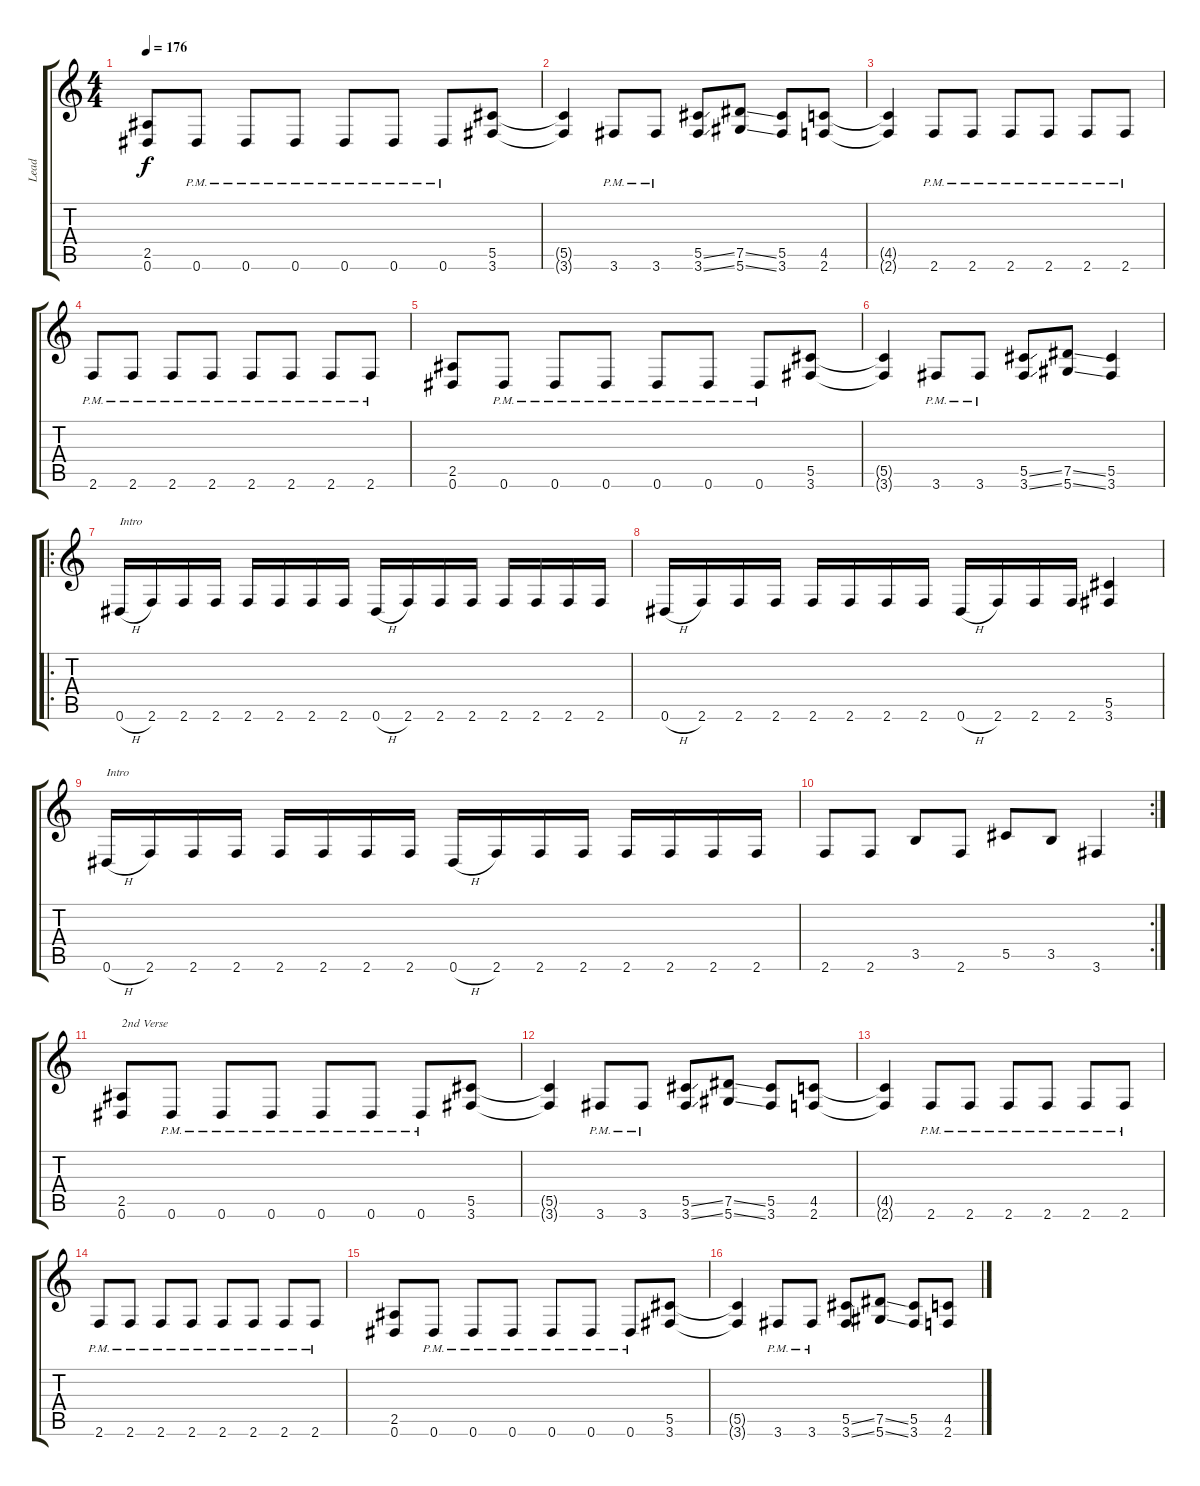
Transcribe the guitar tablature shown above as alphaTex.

\track ("Lead" "Lead") {instrument distortionguitar}
\staff {score tabs}
\tuning (Eb4 Bb3 Gb3 Db3 Ab2 Eb2) {hide}
\ts (4 4)
\tempo 176
\clef g2
\ks c
(2.5 0.6).8{dy f} 0.6{pm}.8 0.6{pm}.8 0.6{pm}.8 0.6{pm}.8 0.6{pm}.8 0.6{pm}.8 (5.5 3.6).8 |
(5.5{t} 3.6{t}).4 3.6{pm}.8 3.6{pm}.8 (5.5{ss} 3.6{ss}).8 (7.5{ss} 5.6{ss}).8 (5.5 3.6).8 (4.5 2.6).8 |
(4.5{t} 2.6{t}).4 2.6{pm}.8 2.6{pm}.8 2.6{pm}.8 2.6{pm}.8 2.6{pm}.8 2.6{pm}.8 |
2.6{pm}.8 2.6{pm}.8 2.6{pm}.8 2.6{pm}.8 2.6{pm}.8 2.6{pm}.8 2.6{pm}.8 2.6{pm}.8 |
(2.5 0.6).8 0.6{pm}.8 0.6{pm}.8 0.6{pm}.8 0.6{pm}.8 0.6{pm}.8 0.6{pm}.8 (5.5 3.6).8 |
(5.5{t} 3.6{t}).4 3.6{pm}.8 3.6{pm}.8 (5.5{ss} 3.6{ss}).8 (7.5{ss} 5.6{ss}).8 (5.5 3.6).4 |
\ro
0.6{h}.16{txt "Intro"} 2.6.16 2.6.16 2.6.16 2.6.16 2.6.16 2.6.16 2.6.16 0.6{h}.16 2.6.16 2.6.16 2.6.16 2.6.16 2.6.16 2.6.16 2.6.16 |
0.6{h}.16 2.6.16 2.6.16 2.6.16 2.6.16 2.6.16 2.6.16 2.6.16 0.6{h}.16 2.6.16 2.6.16 2.6.16 (5.5 3.6).4 |
0.6{h}.16{txt "Intro"} 2.6.16 2.6.16 2.6.16 2.6.16 2.6.16 2.6.16 2.6.16 0.6{h}.16 2.6.16 2.6.16 2.6.16 2.6.16 2.6.16 2.6.16 2.6.16 |
\rc 2
2.6.8 2.6.8 3.5.8 2.6.8 5.5.8 3.5.8 3.6.4 |
(2.5 0.6).8{txt "2nd Verse"} 0.6{pm}.8 0.6{pm}.8 0.6{pm}.8 0.6{pm}.8 0.6{pm}.8 0.6{pm}.8 (5.5 3.6).8 |
(5.5{t} 3.6{t}).4 3.6{pm}.8 3.6{pm}.8 (5.5{ss} 3.6{ss}).8 (7.5{ss} 5.6{ss}).8 (5.5 3.6).8 (4.5 2.6).8 |
(4.5{t} 2.6{t}).4 2.6{pm}.8 2.6{pm}.8 2.6{pm}.8 2.6{pm}.8 2.6{pm}.8 2.6{pm}.8 |
2.6{pm}.8 2.6{pm}.8 2.6{pm}.8 2.6{pm}.8 2.6{pm}.8 2.6{pm}.8 2.6{pm}.8 2.6{pm}.8 |
(2.5 0.6).8 0.6{pm}.8 0.6{pm}.8 0.6{pm}.8 0.6{pm}.8 0.6{pm}.8 0.6{pm}.8 (5.5 3.6).8 |
(5.5{t} 3.6{t}).4 3.6{pm}.8 3.6{pm}.8 (5.5{ss} 3.6{ss}).8 (7.5{ss} 5.6{ss}).8 (5.5 3.6).8 (4.5 2.6).8
